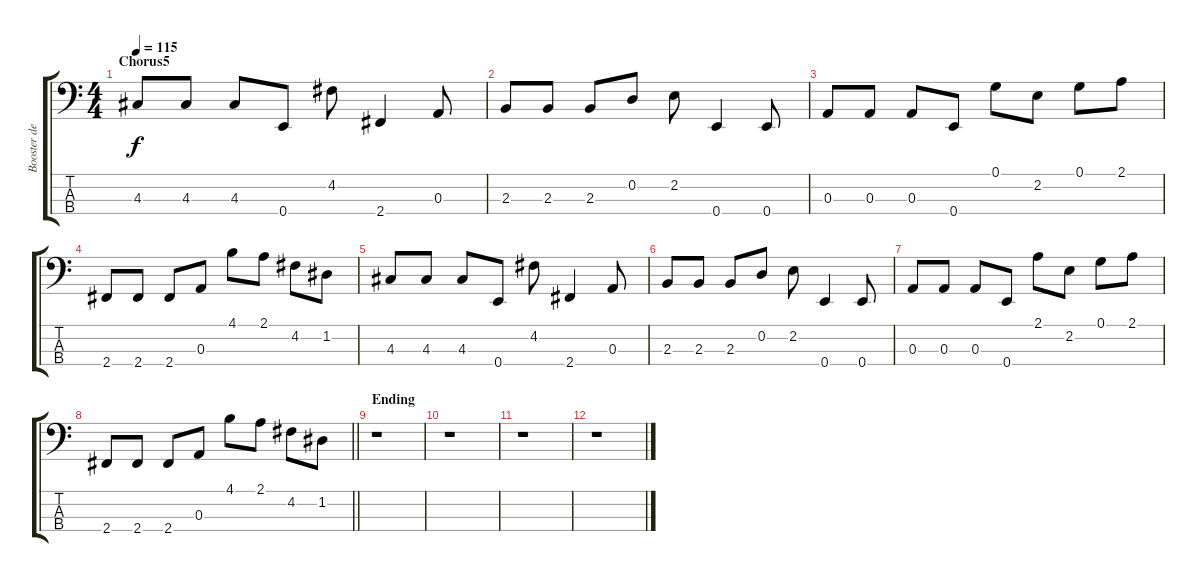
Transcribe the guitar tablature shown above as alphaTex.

\track ("Booster del Bajo" "Booster de") {instrument electricbassfinger}
\staff {score tabs}
\tuning (G2 D2 A1 E1) {hide}
\ts (4 4)
\section ("" "Chorus5")
\tempo 115
\clef f4
\ks c
4.3.8{dy f} 4.3.8 4.3.8 0.4.8 4.2.8 2.4.4 0.3.8 |
2.3.8 2.3.8 2.3.8 0.2.8 2.2.8 0.4.4 0.4.8 |
0.3.8 0.3.8 0.3.8 0.4.8 0.1.8 2.2.8 0.1.8 2.1.8 |
2.4.8 2.4.8 2.4.8 0.3.8 4.1.8 2.1.8 4.2.8 1.2.8 |
4.3.8 4.3.8 4.3.8 0.4.8 4.2.8 2.4.4 0.3.8 |
2.3.8 2.3.8 2.3.8 0.2.8 2.2.8 0.4.4 0.4.8 |
0.3.8 0.3.8 0.3.8 0.4.8 2.1.8 2.2.8 0.1.8 2.1.8 |
\barLineRight lightlight
2.4.8 2.4.8 2.4.8 0.3.8 4.1.8 2.1.8 4.2.8 1.2.8 |
\section ("" "Ending")
r.1 |
r.1 |
r.1 |
r.1
